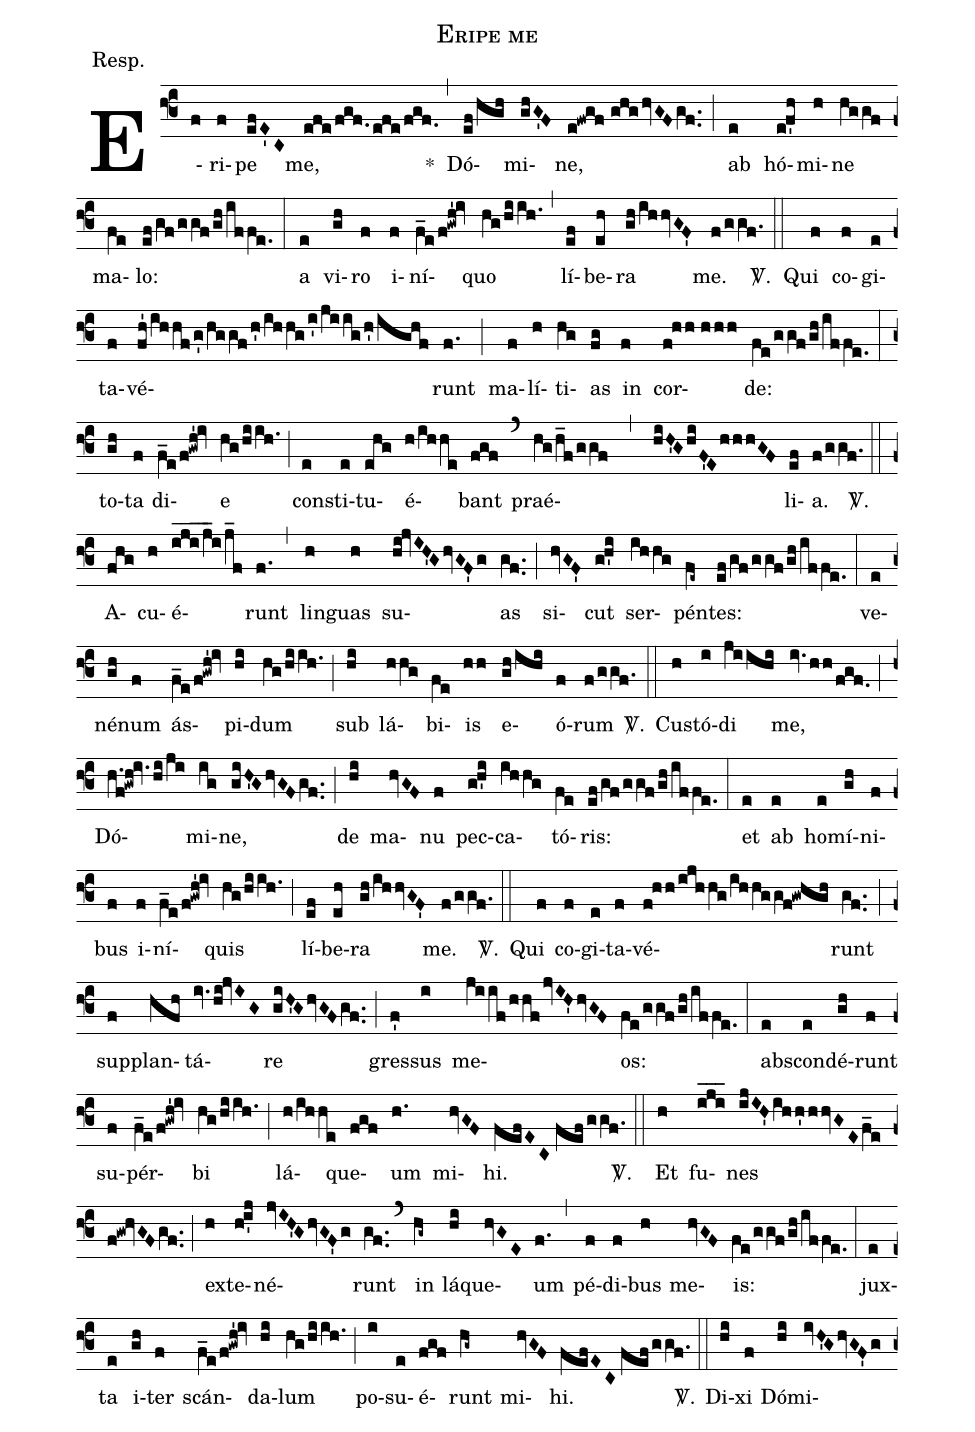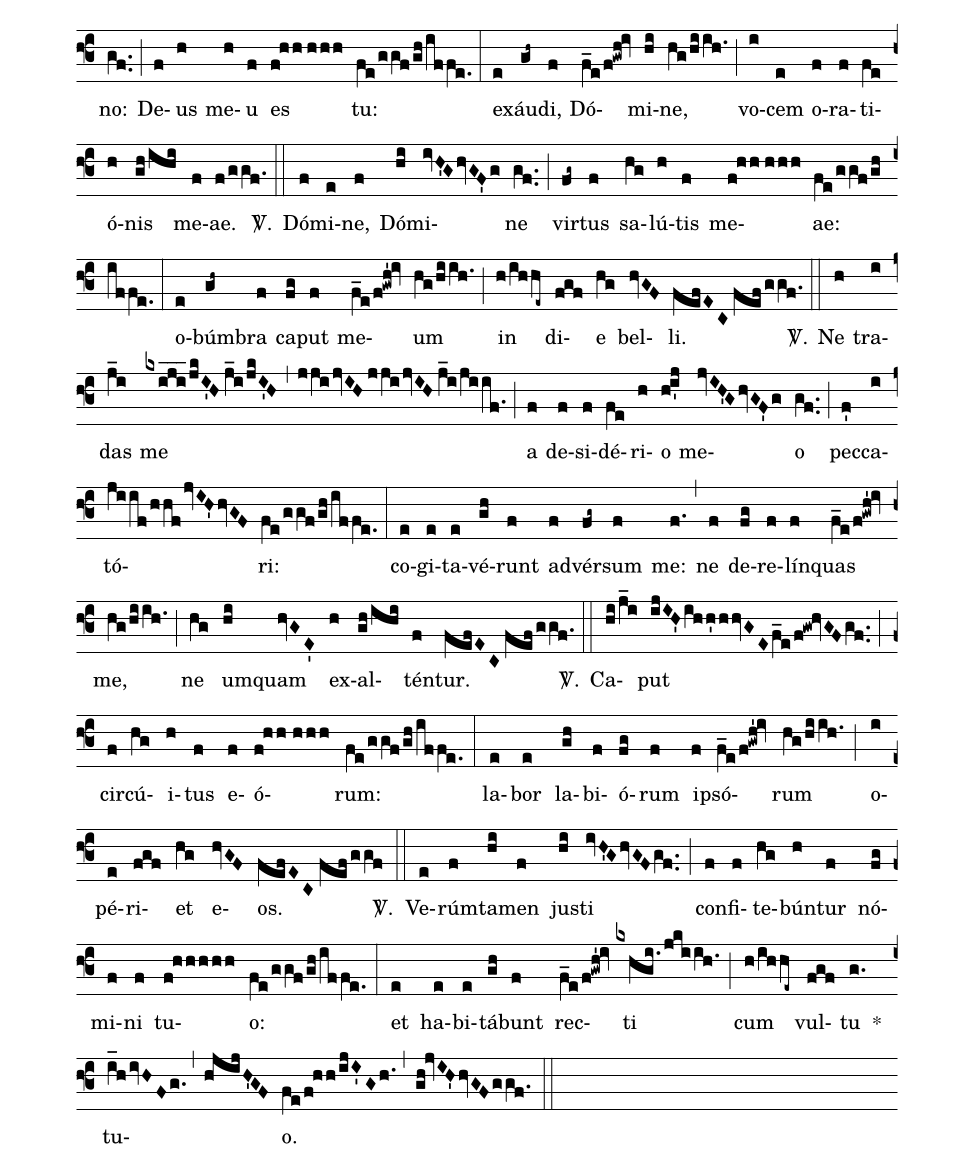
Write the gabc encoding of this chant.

name:Eripe me;
annotation:Resp.;
mode:2;
%%
(f3) E-(f)ri(f)pe(efE'C) me,(efe/fgf./efe/fgf.) *(,) Dó(ef/hgh)mi(ghG'F)ne,(e!fwgf//ghg/hvGFgf..) (;) ab(e) hó(e!f'h)mi(h)ne(hggf) ma(fe)lo:(ef/gf/ggf/gh/iffe.) (:) a(e) vi(gh)ro(f) i(f)ní(f_e/f!gwh'!iv)quo(hg/hiih.) (,) lí(ef)be(eh)ra(gh/ihhvGF') me.(f/ggf.) <sp>V/</sp>.(::) Qui(f) co(f)gi(e)ta(f)vé(fh'/ihhf/g'/hggf/h'/ihhg/i'/jiig/h'/ighf)runt(f.) (;) ma(f)lí(h)ti(hg)as(fg) in(f) cor(f!hh//hhh)de:(fe/ggf/gh/iffe.) (:) to(gh)ta(f) di(f_e/f!gwh'!iv)e(hg/hiih.) (;) con(e)sti(e)tu(ehg)é(h/ihhe)bant(fgf) (`) praé(hg/h_f/ggf , hiH'GhiF'EhhhGF)li(ef)a.(f/ggf.) <sp>V/</sp>.(::) A(fhg)cu(h)é(iji___/j_i/j_f)runt(f.) (,) lin(h)guas(h) su(hi!jvIH'GhvGF'g)as(gf..) (;) si(hvGF')cut(g!h'i) ser(ihhg)pén(fe~)tes:(ef/gf/ggf/gh/iffe.) (:) ve(e)né(gh)num(f) ás(f_e/f!gwh'!iv)pi(hi)dum(hg/hiih.) (;) sub(hi) lá(hhg)bi(fe)is(hh) e(gh/ihi)ó(f)rum(f/ggf.) <sp>V/</sp>.(::) Cus(h)tó(i)di(jiihi) me,(iv.hh/fgf.) (;) Dó(h.f!gwh!iv.hi/ji)mi(ig)ne,(giH'GhvGFgf..) (;) de(hi) ma(hvGF)nu(f) pec(g!h'i)ca(ihhg)tó(fe)ris:(ef/gf/ggf/gh/iffe.) (:) et(e) ab(e) ho(e)mí(gh)ni(f)bus(f) i(f)ní(f_e/f!gwh'!iv)quis(hg/hiih.) (;) lí(ef)be(eh)ra(gh/ihhvGF') me.(f/ggf.) <sp>V/</sp>.(::) Qui(f) co(f)gi(e)ta(f)vé(f!hh/ijhhg/ihhggf!gwhgh)runt(gf..) (;) sup(f)plan(hfh)tá(iv.hi!jvIG)re(giH'GhvGFgf..) (;) gres(f')sus(i) me(jiif/hhfjvIH'hvGF)os:(fe/ggf/gh/iffe.) (:) abs(e)con(e)dé(gh)runt(f) su(f)pér(f_e/f!gwh'!iv)bi(hg/hiih.) (;) lá(h/ihhe)que(fgf)um(h.) mi(hvGF)hi.(fefEC//fef/ggf.) <sp>V/</sp>.(::) Et(h) fu(iji___)nes(ijIH'/ihh'hhvGE/f_e/f!gw!hvGF/gf..) (;) ex(h)te(h!i'j)né(jvIH'GhvGF'g)runt(gf..) (`) in(hg~) lá(hi)que(hvGE)um(f.) (,) pé(f)di(f)bus(h) me(hvGF)is:(fe/ggf/gh/iffe.) (:) jux(e)ta(e) i(gh)ter(f) scán(f_e/f!gwh'!iv)da(hi)lum(hg/hiih.) (;) po(i)su(e)é(fgf)runt(hg~) mi(hvGF)hi.(fefEC//fef/ggf.) <sp>V/</sp>.(::) Di(hi)xi(f) Dó(hi)mi(ivH'GhvGF'g)no:(gf..) (;) De(f)us(h) me(h)u(f) es(f!hh//hhh) tu:(fe/ggf/gh/iffe.) (:) ex(e)áu(gh~)di,(f) Dó(f_e/f!gwh!iv)mi(hi)ne,(hg/hiih.) (;) vo(i)cem(e) o(f)ra(f)ti(fe)ó(h)nis(gh/ihi) me(f)ae.(f/ggf.) <sp>V/</sp>.(::) Dó(f)mi(e)ne,(f) Dó(hi)mi(ivH'GhvGF'g)ne(gf..) (;) vir(fg~)tus(f) sa(hg)lú(h)tis(f) me(f!hh//hhh)ae:(fe/ggf/gh/iffe.) (:) o(e)búm(gh~)bra(f) ca(fg)put(f) me(f_e/f!gwh'!iv)um(hg/hiih.) (;) in(h/ihhe~) di(fgf)e(hg) bel(hvGF)li.(fefEC//fef/ggf.) <sp>V/</sp>.(::) Ne(h) tra(i)das(j_i) me(kxiji___/jkI'H//j_i/jkI'H) (,) (jji/jvIH//jjijvIH//j_i/jiif.) (;) a(f) de(f)si(f)dé(fe)ri(h)o(h!i'j) me(jvIH'GhvGF'g)o(gf..) (;) pec(f')ca(i)tó(jiif/hhfjvIH'hvGF)ri:(fe/ggf/gh/iffe.) (:) co(e)gi(e)ta(e)vé(gh)runt(f) ad(f)vér(fg~)sum(f) me:(f.) (,) ne(f) de(fg)re(f)lín(f)quas(f_e/f!gwh'!iv) me,(hg/hiih.) (;) ne(hg) um(hi)quam(hvGE') ex(h)al(gh/ihi)tén(f)tur.(fefEC//fef/ggf.) <sp>V/</sp>.(::) Ca(hi/j_i)put(ijIH'/ihh'hhvGE/f_e/f!gw!hvGF/gf..) (;) cir(f)cú(hg)i(h)tus(f) e(f)ó(f!hh//hhh)rum:(fe/ggf/gh/iffe.) (:) la(e)bor(e) la(gh)bi(f)ó(fg)rum(f) ip(f)só(f_e/f!gwh'!iv)rum(hg/hiih.) (;) o(i)pé(e)ri(fgf)et(hg) e(hvGF)os.(fefEC//fef/ggf) <sp>V/</sp>.(::) Ve(e)rúm(f)ta(hi)men(f) jus(hi)ti(ivH'G/hvGFgf..) (;) con(f)fi(f)te(hg)bún(h)tur(f) nó(fg)mi(f)ni(f) tu(f!hh/hhh)o:(fe/ggf/gh/iffe.) (:) et(e) ha(e)bi(e)tá(gh)bunt(f) rec(f_e/f!gwh'!iv)ti(kxhgi./jkiih.) (;) cum(h/ihhe~) vul(fgf)tu(g.) *() tu(i_h/ivHFg.,hjijH'GF)o.(fe/f!hh/ijI'Gh.) (,) (gh!jvIH'hvGFggf.) (::)
